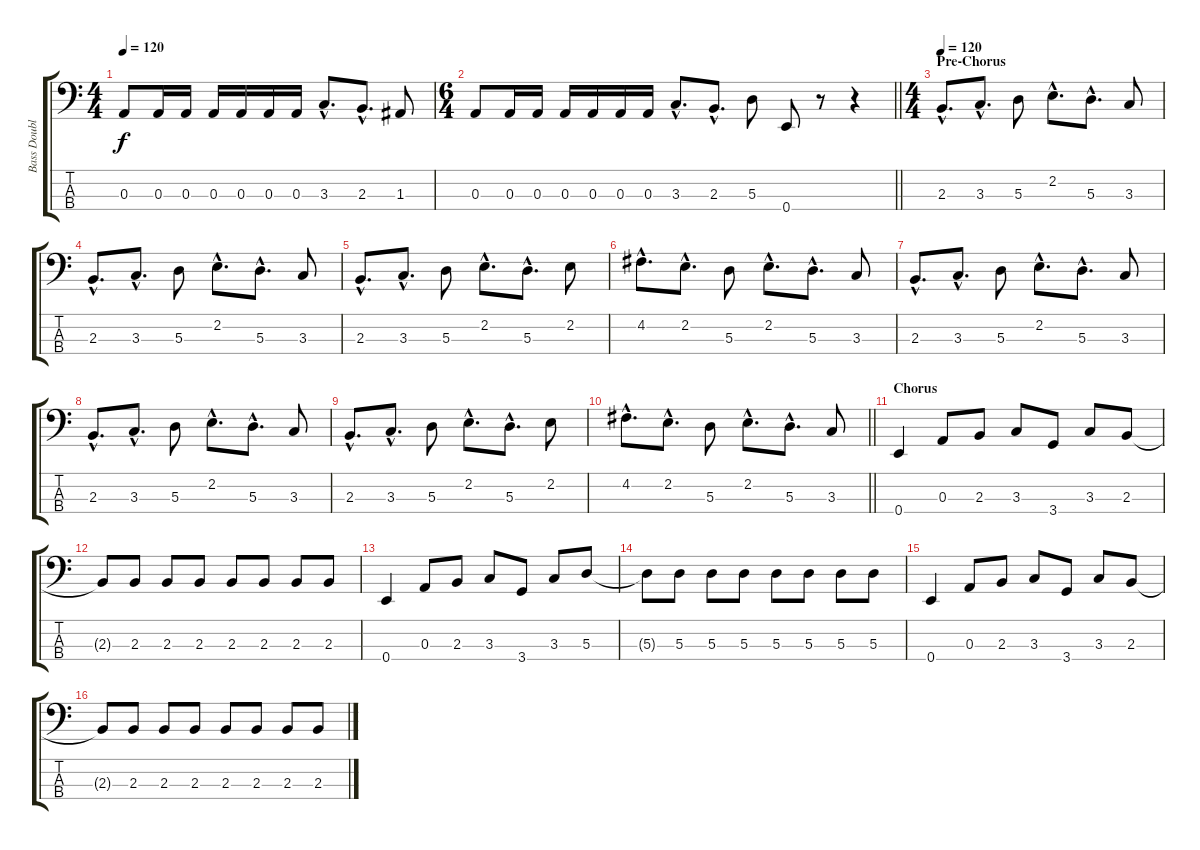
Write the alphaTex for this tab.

\track ("Bass Double" "Bass Doubl") {instrument electricbassfinger}
\staff {score tabs}
\tuning (G2 D2 A1 E1) {hide}
\ts (4 4)
\tempo 120
\clef f4
\ks c
0.3.8{dy f} 0.3.16 0.3.16 0.3.16 0.3.16 0.3.16 0.3.16 3.3{hac}.8{d} 2.3{hac}.8{d} 1.3.8 |
\ts (6 4)
\barLineRight lightlight
0.3.8 0.3.16 0.3.16 0.3.16 0.3.16 0.3.16 0.3.16 3.3{hac}.8{d} 2.3{hac}.8{d} 5.3.8 0.4.8 r.8 r.4 |
\ts (4 4)
\section ("" "Pre-Chorus")
\tempo 120
2.3{hac}.8{d} 3.3{hac}.8{d} 5.3.8 2.2{hac}.8{d} 5.3{hac}.8{d} 3.3.8 |
2.3{hac}.8{d} 3.3{hac}.8{d} 5.3.8 2.2{hac}.8{d} 5.3{hac}.8{d} 3.3.8 |
2.3{hac}.8{d} 3.3{hac}.8{d} 5.3.8 2.2{hac}.8{d} 5.3{hac}.8{d} 2.2.8 |
4.2{hac}.8{d} 2.2{hac}.8{d} 5.3.8 2.2{hac}.8{d} 5.3{hac}.8{d} 3.3.8 |
2.3{hac}.8{d} 3.3{hac}.8{d} 5.3.8 2.2{hac}.8{d} 5.3{hac}.8{d} 3.3.8 |
2.3{hac}.8{d} 3.3{hac}.8{d} 5.3.8 2.2{hac}.8{d} 5.3{hac}.8{d} 3.3.8 |
2.3{hac}.8{d} 3.3{hac}.8{d} 5.3.8 2.2{hac}.8{d} 5.3{hac}.8{d} 2.2.8 |
\barLineRight lightlight
4.2{hac}.8{d} 2.2{hac}.8{d} 5.3.8 2.2{hac}.8{d} 5.3{hac}.8{d} 3.3.8 |
\section ("" "Chorus")
0.4.4 0.3.8 2.3.8 3.3.8 3.4.8 3.3.8 2.3.8 |
2.3{t}.8 2.3.8 2.3.8 2.3.8 2.3.8 2.3.8 2.3.8 2.3.8 |
0.4.4 0.3.8 2.3.8 3.3.8 3.4.8 3.3.8 5.3.8 |
5.3{t}.8 5.3.8 5.3.8 5.3.8 5.3.8 5.3.8 5.3.8 5.3.8 |
0.4.4 0.3.8 2.3.8 3.3.8 3.4.8 3.3.8 2.3.8 |
2.3{t}.8 2.3.8 2.3.8 2.3.8 2.3.8 2.3.8 2.3.8 2.3.8
